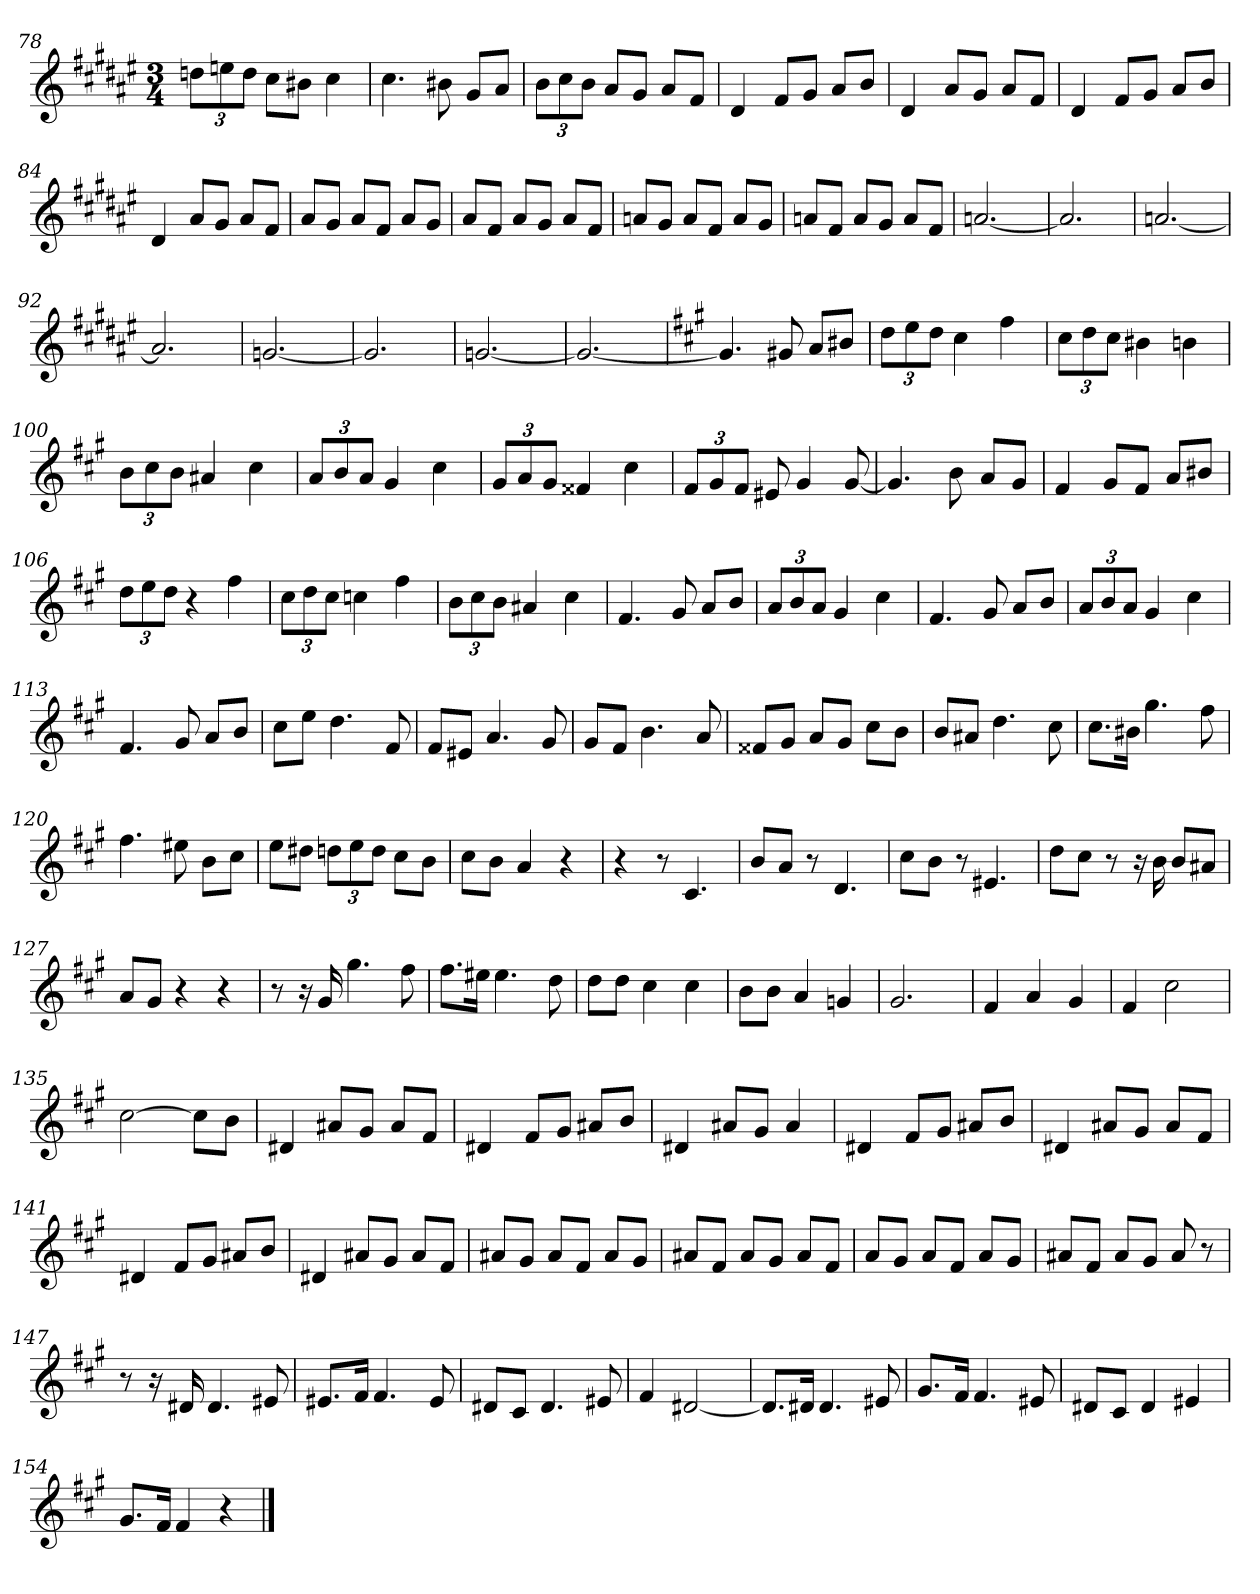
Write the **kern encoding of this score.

**kern
*part1
*staff1
*clefG2
*k[f#c#g#d#a#e#]
*M3/4
=78
12ddn\L
12een\
12dd\J
8cc#\L
8b#X\J
4cc#
=79
4.cc#
8b#X
8g#/L
8a#/J
=80
12b\L
12cc#\
12b\J
8a#/L
8g#/J
8a#/L
8f#/J
=81
4d#
8f#/L
8g#/J
8a#/L
8b/J
=82
4d#
8a#/L
8g#/J
8a#/L
8f#/J
=83
4d#
8f#/L
8g#/J
8a#/L
8b/J
=84
4d#
8a#/L
8g#/J
8a#/L
8f#/J
=85
8a#/L
8g#/J
8a#/L
8f#/J
8a#/L
8g#/J
=86
8a#/L
8f#/J
8a#/L
8g#/J
8a#/L
8f#/J
=87
8an/L
8g#/J
8a/L
8f#/J
8a/L
8g#/J
=88
8an/L
8f#/J
8a/L
8g#/J
8a/L
8f#/J
=89
[2.an
=90
2.a]
=91
[2.an
=92
2.a]
=93
[2.gn
=94
2.g]
=95
[2.gn
=96
2.g_
=97
*k[f#c#g#]
4.g]
8g#X
8a/L
8b#X/J
=98
12dd\L
12ee\
12dd\J
4cc#
4ff#
=99
12cc#\L
12dd\
12cc#\J
4b#X
4bn
=100
12b\L
12cc#\
12b\J
4a#X
4cc#
=101
12a/L
12b/
12a/J
4g#
4cc#
=102
12g#/L
12a/
12g#/J
4f##X
4cc#
=103
12f#/L
12g#/
12f#/J
8e#X
4g#
[8g#
=104
4.g#]
8b
8a/L
8g#/J
=105
4f#
8g#/L
8f#/J
8a/L
8b#X/J
=106
12dd\L
12ee\
12dd\J
4r
4ff#
=107
12cc#\L
12dd\
12cc#\J
4ccn
4ff#
=108
12b\L
12cc#\
12b\J
4a#X
4cc#
=109
4.f#
8g#
8a/L
8b/J
=110
12a/L
12b/
12a/J
4g#
4cc#
=111
4.f#
8g#
8a/L
8b/J
=112
12a/L
12b/
12a/J
4g#
4cc#
=113
4.f#
8g#
8a/L
8b/J
=114
8cc#\L
8ee\J
4.dd
8f#
=115
8f#/L
8e#X/J
4.a
8g#
=116
8g#/L
8f#/J
4.b
8a
=117
8f##X/L
8g#/J
8a/L
8g#/J
8cc#\L
8b\J
=118
8b/L
8a#X/J
4.dd
8cc#
=119
8.cc#\L
16b#X\Jk
4.gg#
8ff#
=120
4.ff#
8ee#X
8b\L
8cc#\J
=121
8ee\L
8dd#X\J
12ddn\L
12ee\
12dd\J
8cc#\L
8b\J
=122
8cc#\L
8b\J
4a
4r
=123
4r
8r
4.c#
=124
8b/L
8a/J
8r
4.d
=125
8cc#\L
8b\J
8r
4.e#X
=126
8dd\L
8cc#\J
8r
16r
16b
8b/L
8a#X/J
=127
8a/L
8g#/J
4r
4r
=128
8r
16r
16g#
4.gg#
8ff#
=129
8.ff#\L
16ee#X\Jk
4.ee#
8dd
=130
8dd\L
8dd\J
4cc#
4cc#
=131
8b\L
8b\J
4a
4gn
=132
2.g#
=133
4f#
4a
4g#
=134
4f#
2cc#
=135
[2cc#
8cc#\L]
8b\J
=136
4d#X
8a#X/L
8g#/J
8a#/L
8f#/J
=137
4d#X
8f#/L
8g#/J
8a#X/L
8b/J
=138
4d#X
8a#X/L
8g#/J
4a#
=139
4d#X
8f#/L
8g#/J
8a#X/L
8b/J
=140
4d#X
8a#X/L
8g#/J
8a#/L
8f#/J
=141
4d#X
8f#/L
8g#/J
8a#X/L
8b/J
=142
4d#X
8a#X/L
8g#/J
8a#/L
8f#/J
=143
8a#X/L
8g#/J
8a#/L
8f#/J
8a#/L
8g#/J
=144
8a#X/L
8f#/J
8a#/L
8g#/J
8a#/L
8f#/J
=145
8a/L
8g#/J
8a/L
8f#/J
8a/L
8g#/J
=146
8a#X/L
8f#/J
8a#/L
8g#/J
8a#
8r
=147
8r
16r
16d#X
4.d#
8e#X
=148
8.e#X/L
16f#/Jk
4.f#
8e#
=149
8d#X/L
8c#/J
4.d#
8e#X
=150
4f#
[2d#X
=151
8.d#/L]
16d#X/Jk
4.d#
8e#X
=152
8.g#/L
16f#/Jk
4.f#
8e#X
=153
8d#X/L
8c#/J
4d#
4e#X
=154
8.g#/L
16f#/Jk
4f#
4r
==
*-
